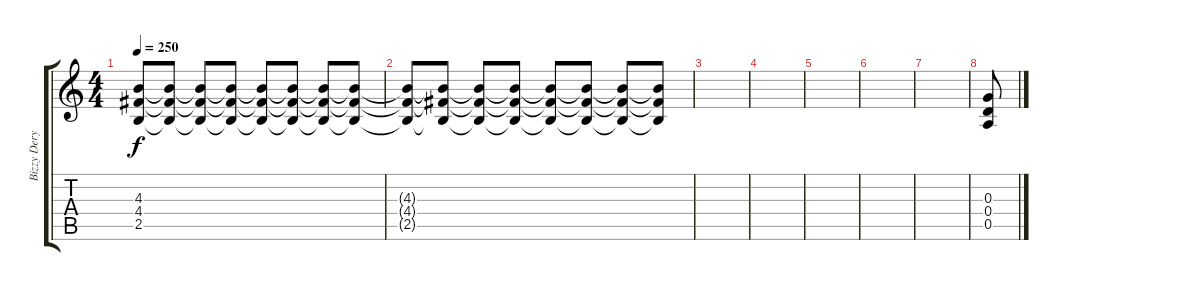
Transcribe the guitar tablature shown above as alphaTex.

\track ("Bizzy Deryck" "Bizzy Dery") {instrument distortionguitar}
\staff {score tabs}
\tuning (E4 B3 G3 D3 A2 E2) {hide}
\ts (4 4)
\tempo 250
\clef g2
\ks c
(4.3 4.4 2.5).8{dy f} (4.3{t} 4.4{t} 2.5{t}).8 (4.3{t} 4.4{t} 2.5{t}).8 (4.3{t} 4.4{t} 2.5{t}).8 (4.3{t} 4.4{t} 2.5{t}).8 (4.3{t} 4.4{t} 2.5{t}).8 (4.3{t} 4.4{t} 2.5{t}).8 (4.3{t} 4.4{t} 2.5{t}).8 |
(4.3{t} 4.4{t} 2.5{t}).8 (4.3{t} 4.4{t} 2.5{t}).8 (4.3{t} 4.4{t} 2.5{t}).8 (4.3{t} 4.4{t} 2.5{t}).8 (4.3{t} 4.4{t} 2.5{t}).8 (4.3{t} 4.4{t} 2.5{t}).8 (4.3{t} 4.4{t} 2.5{t}).8 (4.3{t} 4.4{t} 2.5{t}).8 |
|
|
|
|
|
(0.3 0.4 0.5).8
